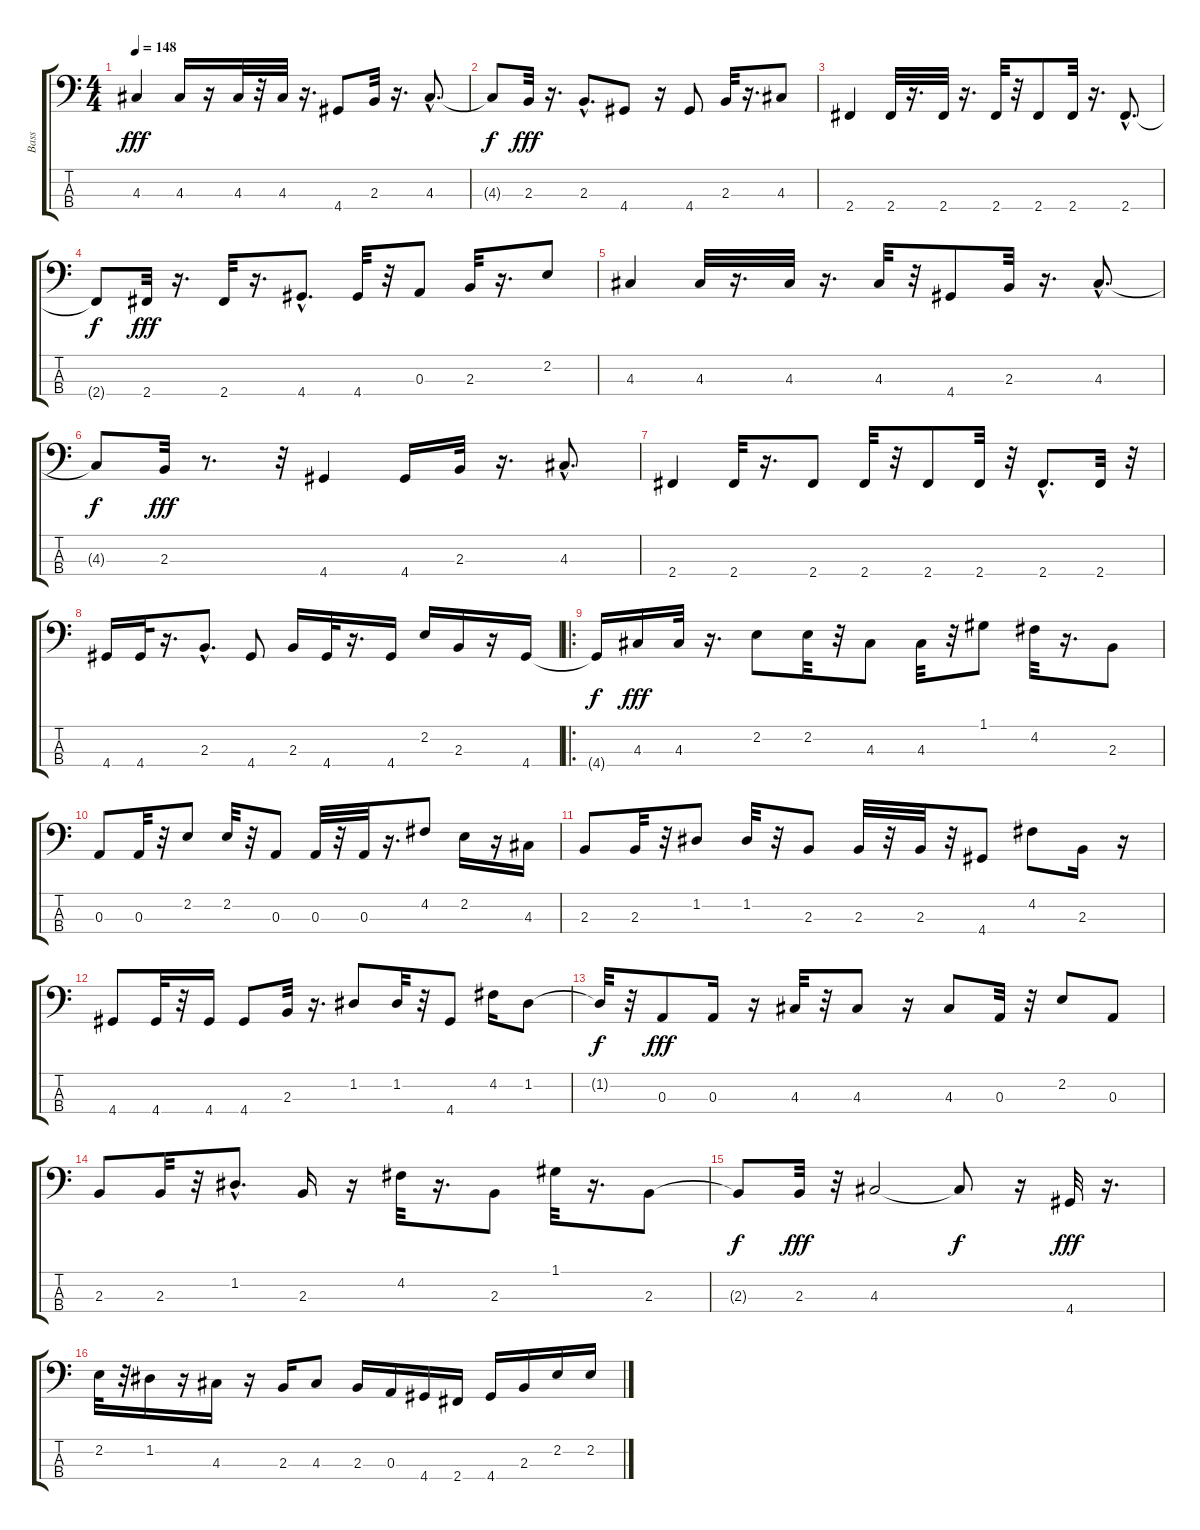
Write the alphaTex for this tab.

\track ("Bass" "Bass") {instrument slapbass1}
\staff {score tabs}
\tuning (G2 D2 A1 E1) {hide}
\ts (4 4)
\tempo 148
\clef f4
\ks c
4.3.4{dy fff instrument slapbass1} 4.3.16 r.16 4.3.32 r.32 4.3.32 r.16{d} 4.4.8 2.3.32 r.16{d} 4.3{hac}.8{d} |
4.3{t}.8{dy f} 2.3.32{dy fff} r.16{d} 2.3{hac}.8{d} 4.4.8 r.16 4.4.8 2.3.32 r.16{d} 4.3.8 |
2.4.4 2.4.32 r.16{d} 2.4.32 r.16{d} 2.4.32 r.32 2.4.8 2.4.32 r.16{d} 2.4{hac}.8{d} |
2.4{t}.8{dy f} 2.4.32{dy fff} r.16{d} 2.4.32 r.16{d} 4.4{hac}.8{d} 4.4.32 r.32 0.3.8 2.3.32 r.16{d} 2.2.8 |
4.3.4 4.3.32 r.16{d} 4.3.32 r.16{d} 4.3.32 r.32 4.4.8 2.3.32 r.16{d} 4.3{hac}.8{d} |
4.3{t}.8{dy f} 2.3.32{dy fff} r.8{d} r.32 4.4.4 4.4.16 2.3.32 r.16{d} 4.3{hac}.8{d} |
2.4.4 2.4.32 r.16{d} 2.4.8 2.4.32 r.32 2.4.8 2.4.32 r.32 2.4{hac}.8{d} 2.4.32 r.32 |
4.4.16 4.4.32 r.16{d} 2.3{hac}.8{d} 4.4.8 2.3.16 4.4.32 r.16{d} 4.4.16 2.2.16 2.3.16 r.16 4.4.16 |
\ro
4.4{t}.16{dy f} 4.3.16{dy fff} 4.3.32 r.16{d} 2.2.8 2.2.32 r.32 4.3.8 4.3.32 r.32 1.1.8 4.2.32 r.16{d} 2.3.8 |
0.3.8 0.3.32 r.32 2.2.8 2.2.32 r.32 0.3.8 0.3.32 r.32 0.3.32 r.16{d} 4.2.8 2.2.16 r.16 4.3.16 |
2.3.8 2.3.32 r.32 1.2.8 1.2.32 r.32 2.3.8 2.3.32 r.32 2.3.32 r.32 4.4.8 4.2.8 2.3.16 r.16 |
4.4.8 4.4.32 r.32 4.4.16 4.4.8 2.3.32 r.16{d} 1.2.8 1.2.32 r.32 4.4.8 4.2.16 1.2.8 |
1.2{t}.32{dy f} r.32 0.3.8{dy fff} 0.3.16 r.16 4.3.32 r.32 4.3.8 r.16 4.3.8 0.3.32 r.32 2.2.8 0.3.8 |
2.3.8 2.3.32 r.32 1.2{hac}.8{d} 2.3.16 r.16 4.2.32 r.16{d} 2.3.8 1.1.32 r.16{d} 2.3.8 |
2.3{t}.8{dy f} 2.3.32{dy fff} r.32 4.3.2 4.3{t}.8{dy f} r.16 4.4.32{dy fff} r.16{d} |
2.2.32 r.32 1.2.16 r.16 4.3.16 r.16 2.3.16 4.3.8 2.3.16 0.3.16 4.4.16 2.4.16 4.4.16 2.3.16 2.2.16 2.2.16
